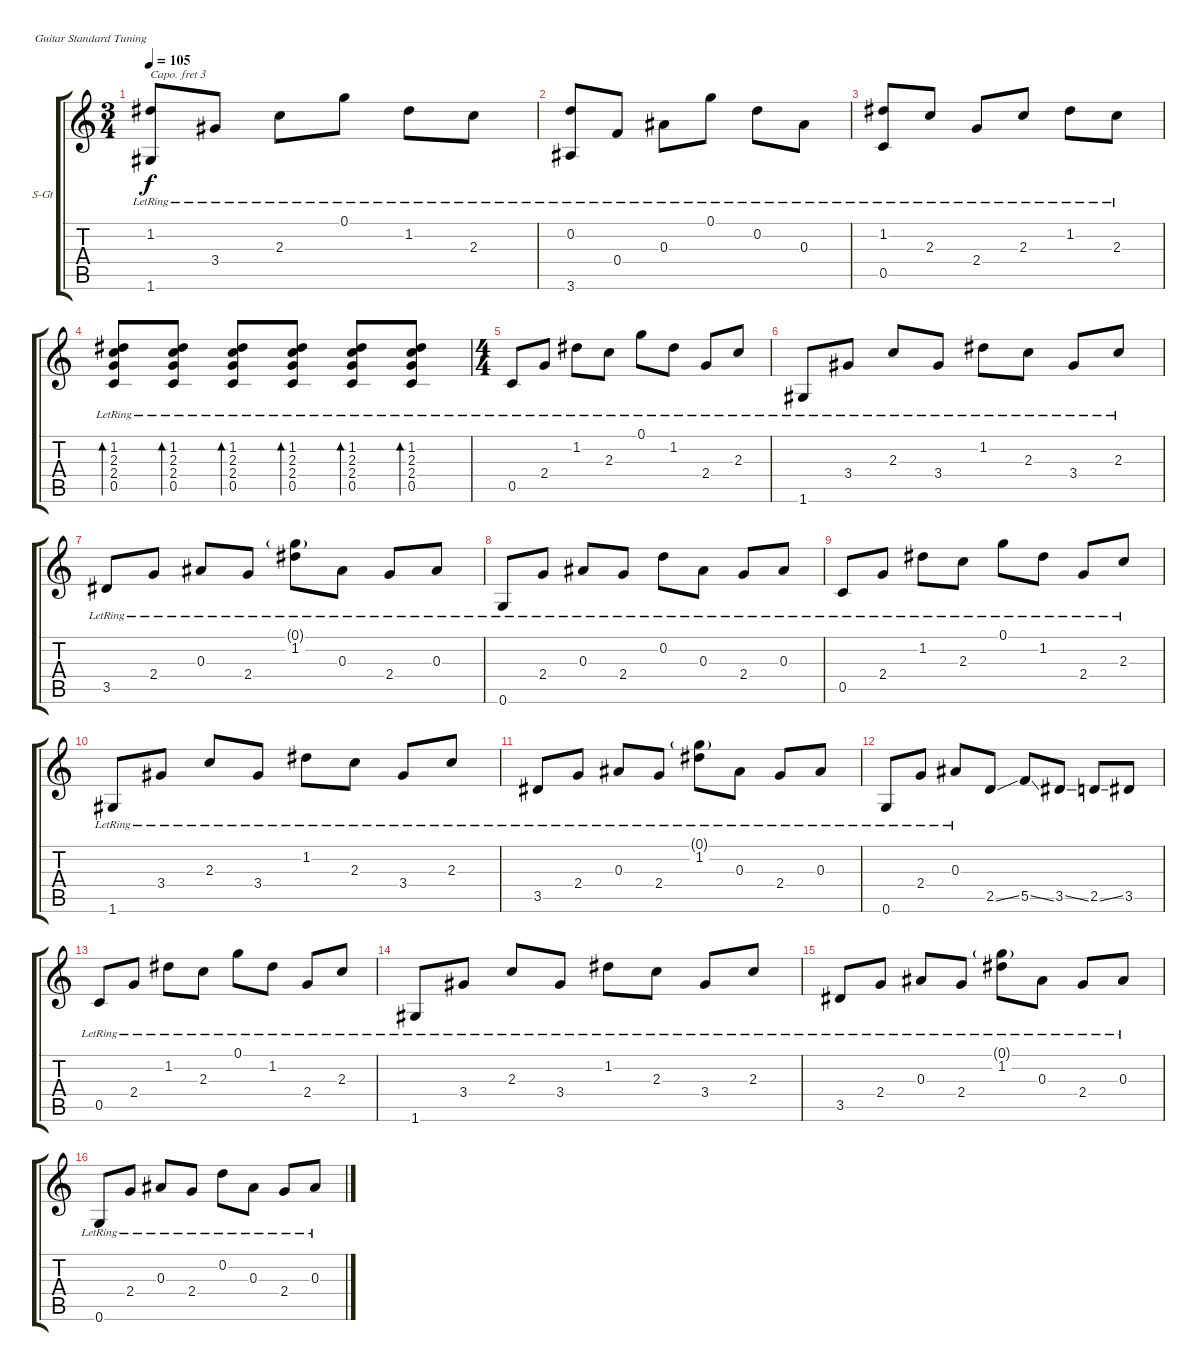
\bracketExtendMode groupsimilarinstruments
\firstSystemTrackNameOrientation horizontal
\otherSystemsTrackNameOrientation horizontal
\track ("Guitar" "S-Gt") {instrument acousticguitarsteel}
\staff {score tabs}
\capo 3
\tuning (E4 B3 G3 D3 A2 E2)
\ts (3 4)
\tempo 105
\clef g2
\ks c
(1.2{lr} 1.6{lr}).8{dy f} 3.4{lr}.8 2.3{lr}.8 0.1{lr}.8 1.2{lr}.8 2.3{lr}.8 |
(0.2{lr} 3.6{lr}).8 0.4{lr}.8 0.3{lr}.8 0.1{lr}.8 0.2{lr}.8 0.3{lr}.8 |
(1.2{lr} 0.5{lr}).8 2.3{lr}.8 2.4{lr}.8 2.3{lr}.8 1.2{lr}.8 2.3{lr}.8 |
(1.2{lr} 2.3{lr} 2.4{lr} 0.5{lr}).8{bd 30} (1.2{lr} 2.3{lr} 2.4{lr} 0.5{lr}).8{bd 30} (1.2{lr} 2.3{lr} 2.4{lr} 0.5{lr}).8{bd 30} (1.2{lr} 2.3{lr} 2.4{lr} 0.5{lr}).8{bd 30} (1.2{lr} 2.3{lr} 2.4{lr} 0.5{lr}).8{bd 30} (1.2{lr} 2.3{lr} 2.4{lr} 0.5{lr}).8{bd 30} |
\ts (4 4)
\beaming (8 2 2 2 2)
0.5{lr}.8 2.4{lr}.8 1.2{lr}.8 2.3{lr}.8 0.1{lr}.8 1.2{lr}.8 2.4{lr}.8 2.3{lr}.8 |
1.6{lr}.8 3.4{lr}.8 2.3{lr}.8 3.4{lr}.8 1.2{lr}.8 2.3{lr}.8 3.4{lr}.8 2.3{lr}.8 |
3.5{lr}.8 2.4{lr}.8 0.3{lr}.8 2.4{lr}.8 (0.1{g lr} 1.2{lr}).8 0.3{lr}.8 2.4{lr}.8 0.3{lr}.8 |
0.6{lr}.8 2.4{lr}.8 0.3{lr}.8 2.4{lr}.8 0.2{lr}.8 0.3{lr}.8 2.4{lr}.8 0.3{lr}.8 |
0.5{lr}.8 2.4{lr}.8 1.2{lr}.8 2.3{lr}.8 0.1{lr}.8 1.2{lr}.8 2.4{lr}.8 2.3{lr}.8 |
1.6{lr}.8 3.4{lr}.8 2.3{lr}.8 3.4{lr}.8 1.2{lr}.8 2.3{lr}.8 3.4{lr}.8 2.3{lr}.8 |
3.5{lr}.8 2.4{lr}.8 0.3{lr}.8 2.4{lr}.8 (0.1{g lr} 1.2{lr}).8 0.3{lr}.8 2.4{lr}.8 0.3{lr}.8 |
0.6{lr}.8 2.4{lr}.8 0.3{lr}.8 2.5{ss}.8 5.5{ss}.8 3.5{ss}.8 2.5{ss}.8 3.5.8 |
0.5{lr}.8 2.4{lr}.8 1.2{lr}.8 2.3{lr}.8 0.1{lr}.8 1.2{lr}.8 2.4{lr}.8 2.3{lr}.8 |
1.6{lr}.8 3.4{lr}.8 2.3{lr}.8 3.4{lr}.8 1.2{lr}.8 2.3{lr}.8 3.4{lr}.8 2.3{lr}.8 |
3.5{lr}.8 2.4{lr}.8 0.3{lr}.8 2.4{lr}.8 (0.1{g lr} 1.2{lr}).8 0.3{lr}.8 2.4{lr}.8 0.3{lr}.8 |
0.6{lr}.8 2.4{lr}.8 0.3{lr}.8 2.4{lr}.8 0.2{lr}.8 0.3{lr}.8 2.4{lr}.8 0.3{lr}.8
